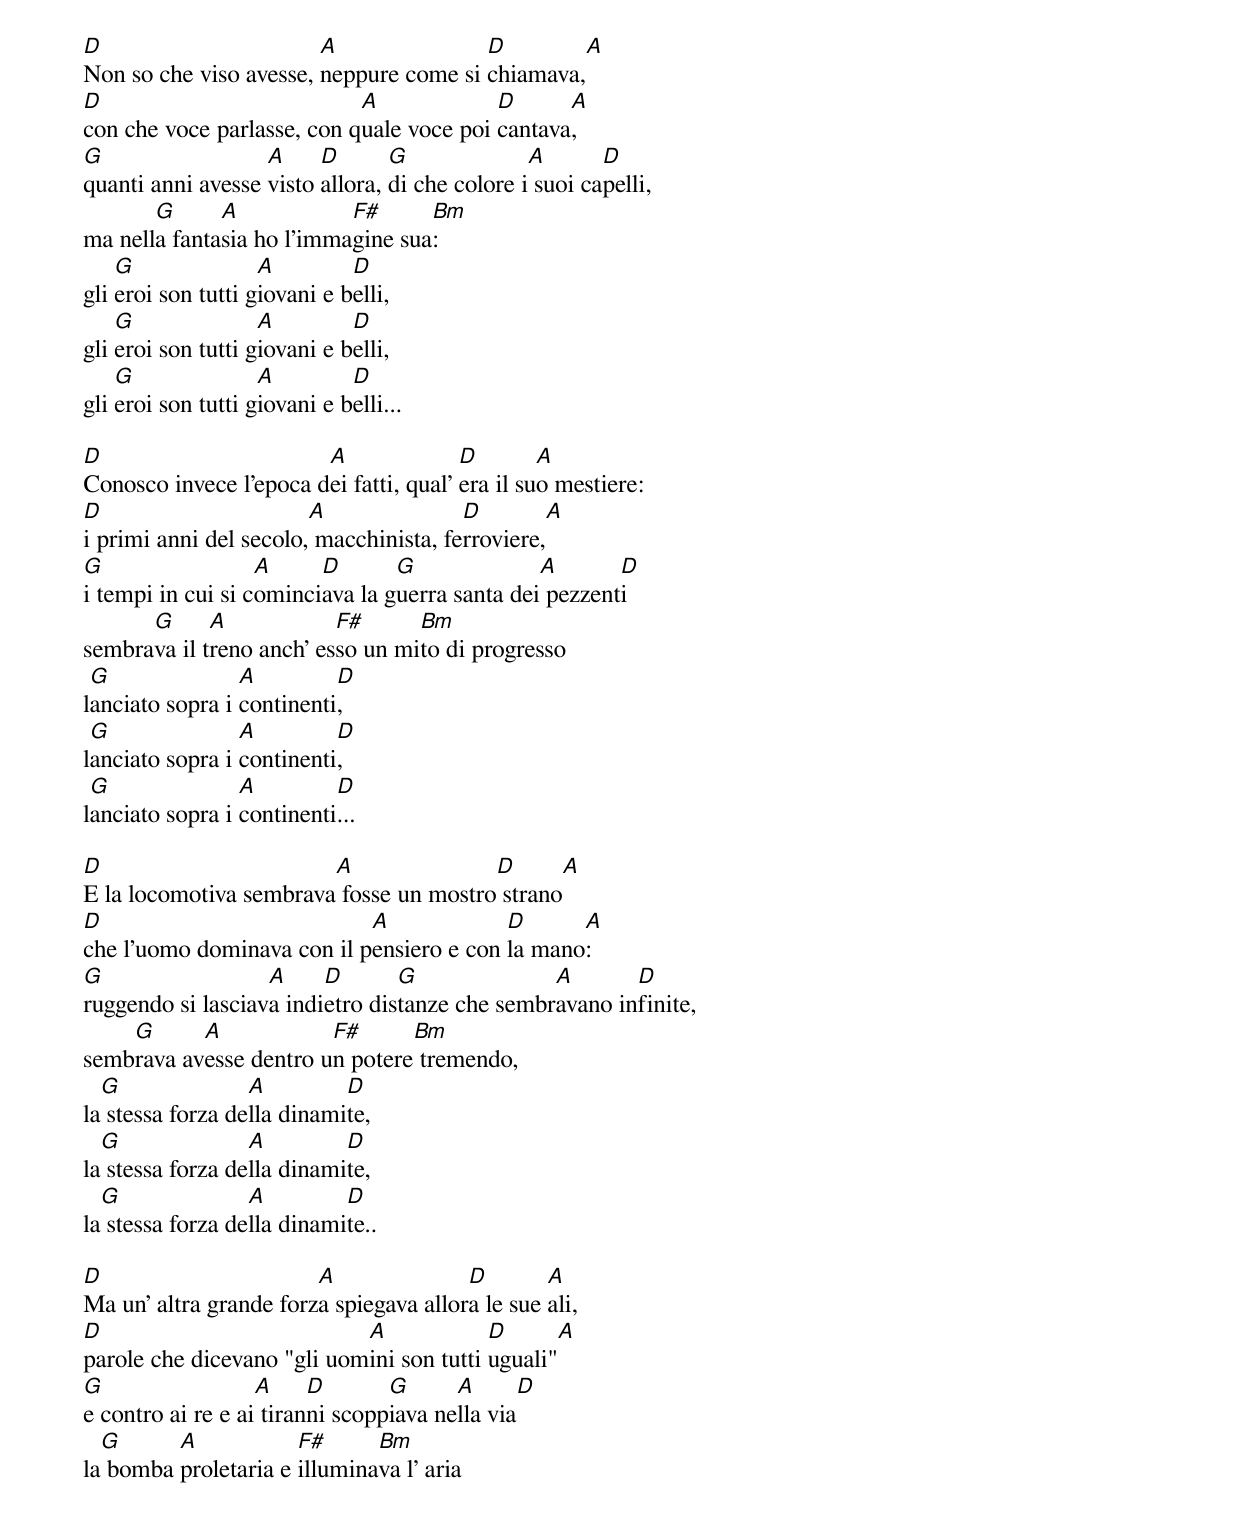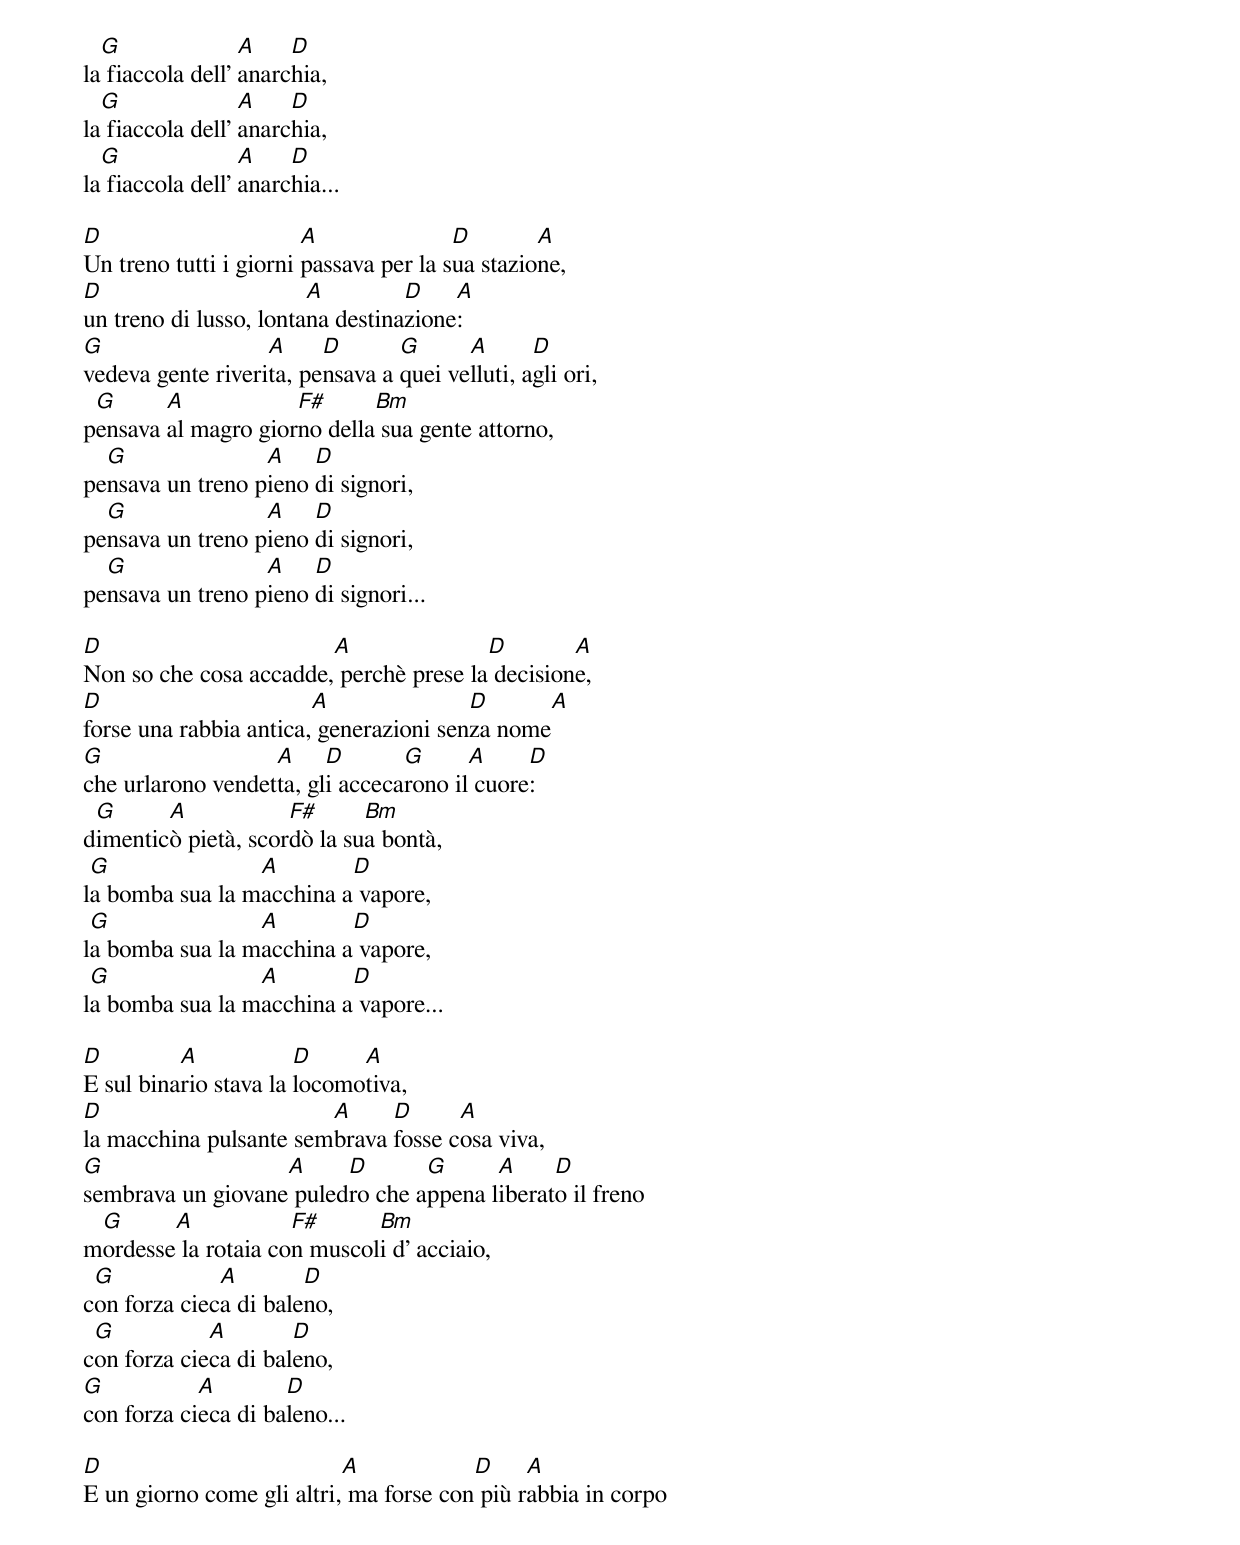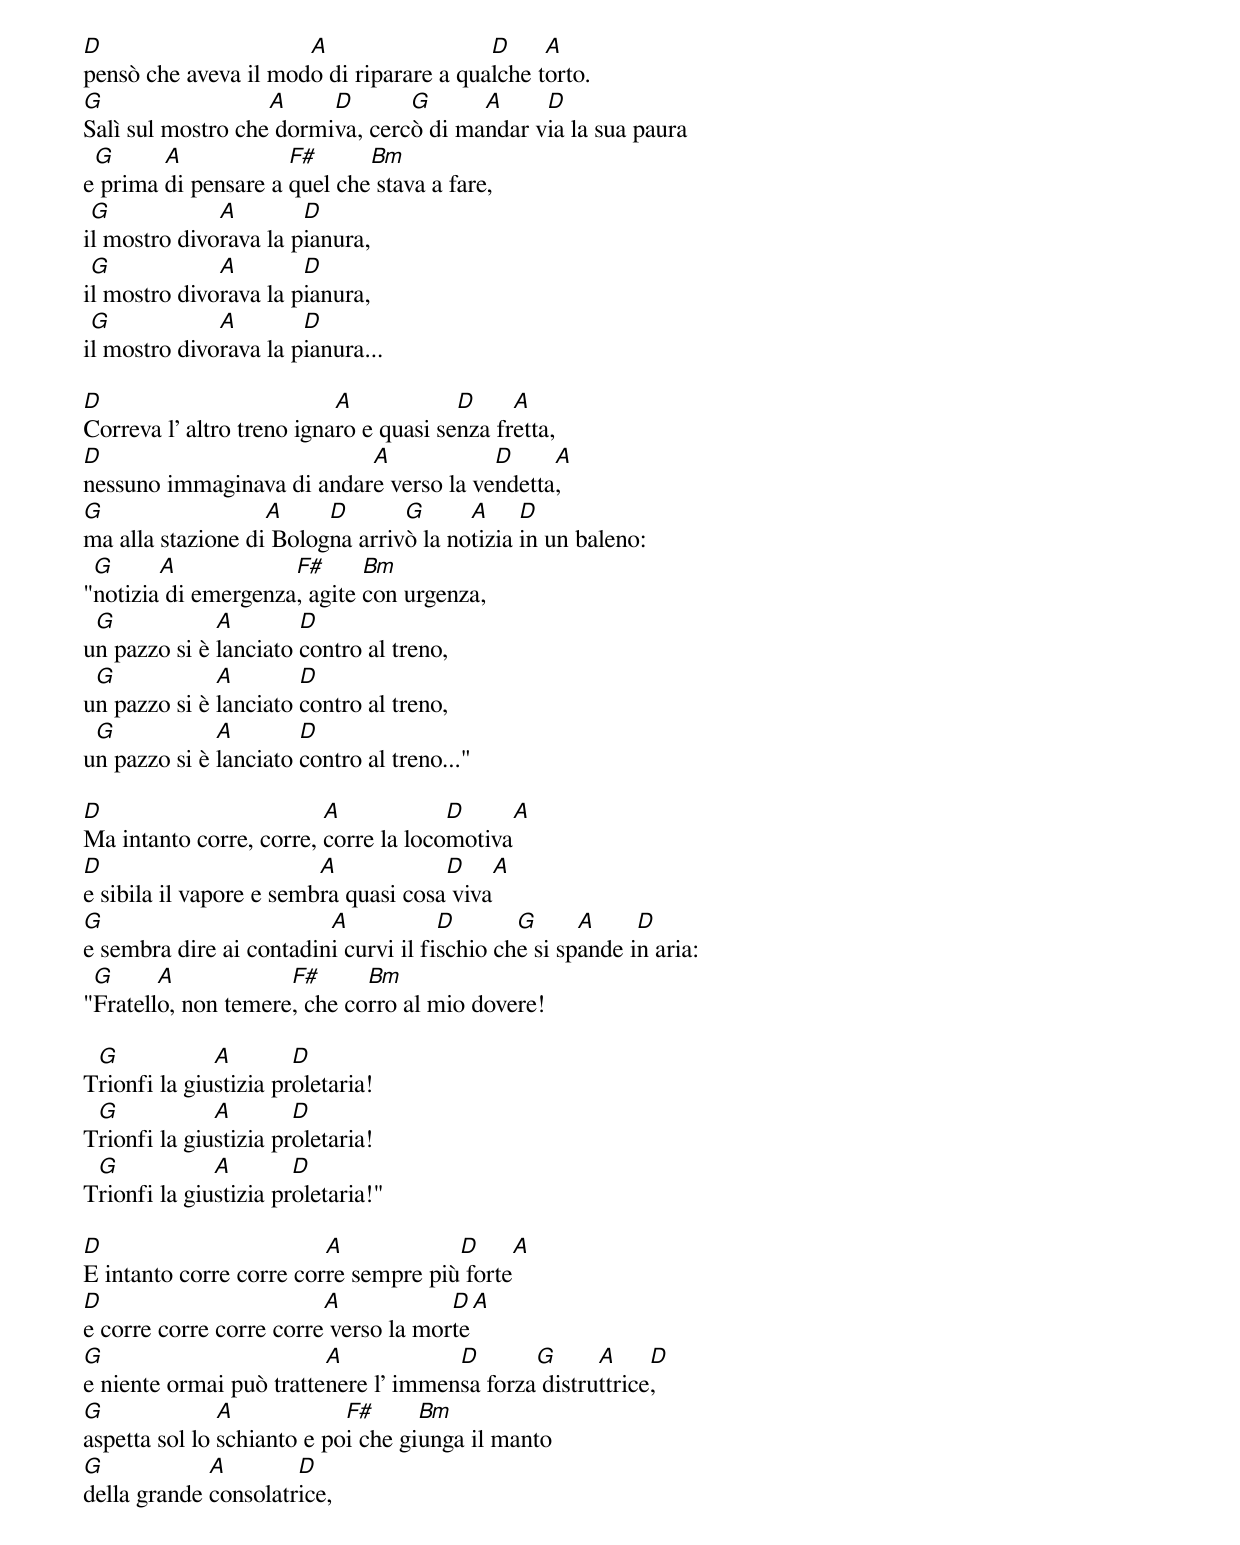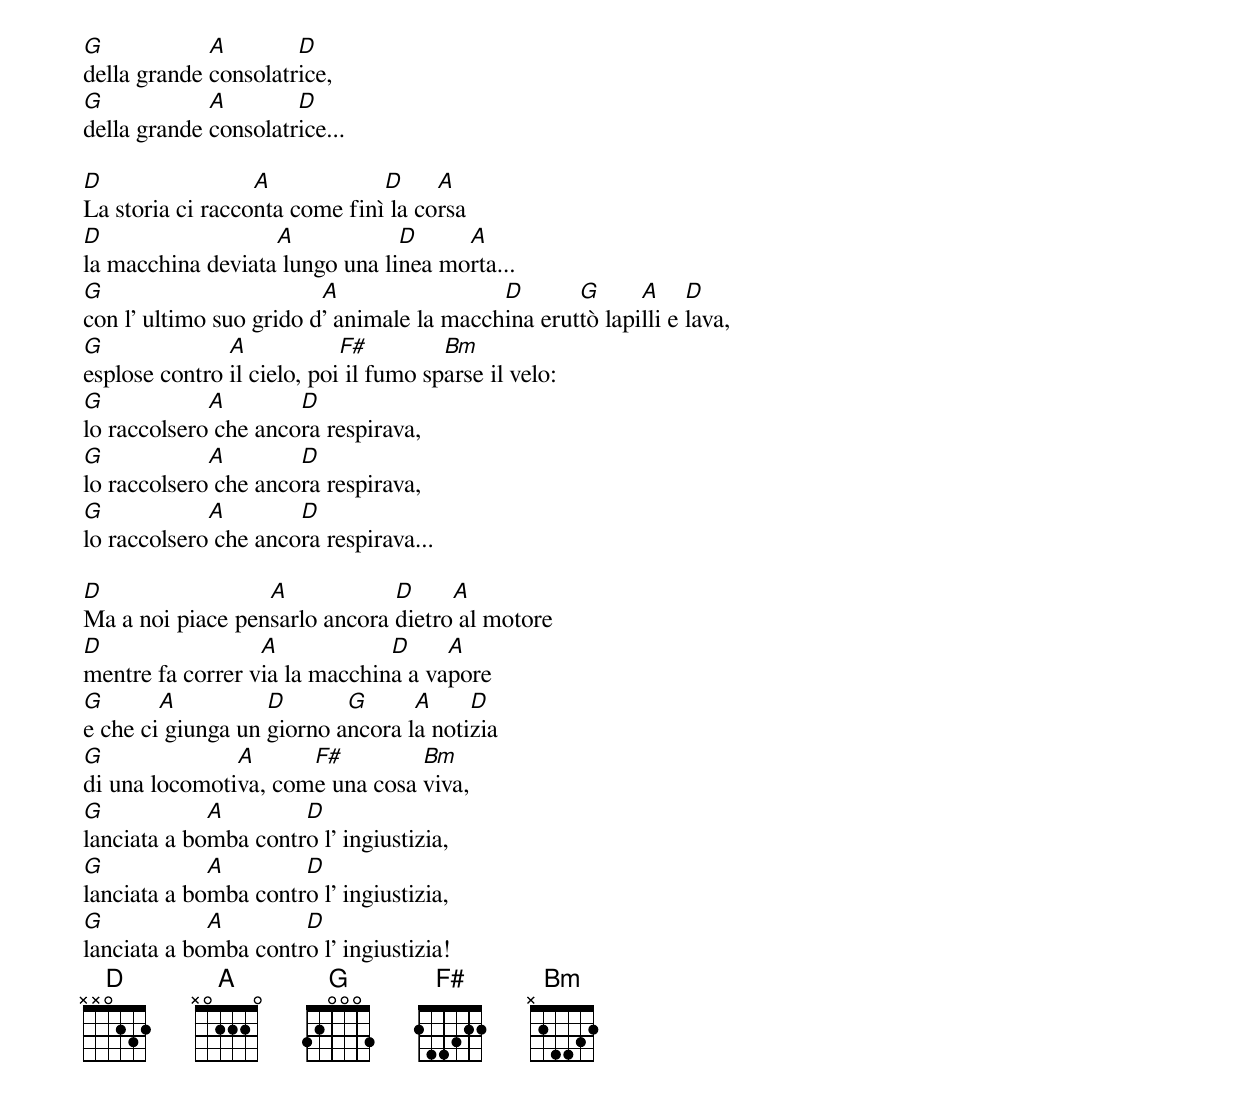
D                       A               D        A
Non so che viso avesse, neppure come si chiamava,
D                           A             D      A
con che voce parlasse, con quale voce poi cantava,
G                  A     D       G              A       D
quanti anni avesse visto allora, di che colore i suoi capelli,
       G      A            F#      Bm
ma nella fantasia ho l'immagine sua:
    G               A         D
gli eroi son tutti giovani e belli,
    G               A         D
gli eroi son tutti giovani e belli,
    G               A         D
gli eroi son tutti giovani e belli...

D                       A               D        A
Conosco invece l'epoca dei fatti, qual' era il suo mestiere:
D                       A               D        A
i primi anni del secolo, macchinista, ferroviere,
G                  A     D       G              A       D
i tempi in cui si cominciava la guerra santa dei pezzenti
      G      A            F#      Bm
sembrava il treno anch' esso un mito di progresso
 G               A         D
lanciato sopra i continenti,
 G               A         D
lanciato sopra i continenti,
 G               A         D
lanciato sopra i continenti...

D                       A               D        A
E la locomotiva sembrava fosse un mostro strano
D                           A             D      A
che l'uomo dominava con il pensiero e con la mano:
G                  A     D       G              A       D
ruggendo si lasciava indietro distanze che sembravano infinite,
    G      A            F#      Bm
sembrava avesse dentro un potere tremendo,
  G               A         D
la stessa forza della dinamite,
  G               A         D
la stessa forza della dinamite,
  G               A         D
la stessa forza della dinamite..

D                       A               D        A
Ma un' altra grande forza spiegava allora le sue ali,
D                           A             D      A
parole che dicevano "gli uomini son tutti uguali"
G                  A     D       G      A       D
e contro ai re e ai tiranni scoppiava nella via
  G      A            F#      Bm
la bomba proletaria e illuminava l' aria
  G               A    D
la fiaccola dell' anarchia,
  G               A    D
la fiaccola dell' anarchia,
  G               A    D
la fiaccola dell' anarchia...

D                       A               D        A
Un treno tutti i giorni passava per la sua stazione,
D                       A         D    A
un treno di lusso, lontana destinazione:
G                  A     D       G      A       D
vedeva gente riverita, pensava a quei velluti, agli ori,
 G      A            F#      Bm
pensava al magro giorno della sua gente attorno,
  G               A    D
pensava un treno pieno di signori,
  G               A    D
pensava un treno pieno di signori,
  G               A    D
pensava un treno pieno di signori...

D                       A               D        A
Non so che cosa accadde, perchè prese la decisione,
D                       A               D      A
forse una rabbia antica, generazioni senza nome
G                  A     D       G      A     D
che urlarono vendetta, gli accecarono il cuore:
 G      A            F#      Bm
dimenticò pietà, scordò la sua bontà,
 G               A        D
la bomba sua la macchina a vapore,
 G               A        D
la bomba sua la macchina a vapore,
 G               A        D
la bomba sua la macchina a vapore...

D         A            D     A
E sul binario stava la locomotiva,
D                       A     D      A
la macchina pulsante sembrava fosse cosa viva,
G                  A     D       G      A     D
sembrava un giovane puledro che appena liberato il freno
 G      A            F#      Bm
mordesse la rotaia con muscoli d' acciaio,
 G            A        D
con forza cieca di baleno,
 G           A        D
con forza cieca di baleno,
G           A        D
con forza cieca di baleno...

D                          A            D     A
E un giorno come gli altri, ma forse con più rabbia in corpo
D                     A                  D     A
pensò che aveva il modo di riparare a qualche torto.
G                  A     D       G      A     D
Salì sul mostro che dormiva, cercò di mandar via la sua paura
 G      A            F#      Bm
e prima di pensare a quel che stava a fare,
 G            A        D
il mostro divorava la pianura,
 G            A        D
il mostro divorava la pianura,
 G            A        D
il mostro divorava la pianura...

D                          A            D     A
Correva l' altro treno ignaro e quasi senza fretta,
D                          A            D     A
nessuno immaginava di andare verso la vendetta,
G                  A     D       G      A     D
ma alla stazione di Bologna arrivò la notizia in un baleno:
 G      A            F#      Bm
"notizia di emergenza, agite con urgenza,
 G            A        D
un pazzo si è lanciato contro al treno,
 G            A        D
un pazzo si è lanciato contro al treno,
 G            A        D
un pazzo si è lanciato contro al treno..."

D                        A            D     A
Ma intanto corre, corre, corre la locomotiva
D                        A            D     A
e sibila il vapore e sembra quasi cosa viva
G                        A            D       G      A     D
e sembra dire ai contadini curvi il fischio che si spande in aria:
 G      A            F#      Bm
"Fratello, non temere, che corro al mio dovere!

 G            A        D
Trionfi la giustizia proletaria!
 G            A        D
Trionfi la giustizia proletaria!
 G            A        D
Trionfi la giustizia proletaria!"

D                        A            D     A
E intanto corre corre corre sempre più forte
D                        A            D     A
e corre corre corre corre verso la morte
G                        A            D       G      A     D
e niente ormai può trattenere l' immensa forza distruttrice,
G              A            F#      Bm
aspetta sol lo schianto e poi che giunga il manto
G            A        D
della grande consolatrice,
G            A        D
della grande consolatrice,
G            A        D
della grande consolatrice...

D                 A            D     A
La storia ci racconta come finì la corsa
D                  A            D     A
la macchina deviata lungo una linea morta...
G                        A                 D       G      A     D
con l' ultimo suo grido d' animale la macchina eruttò lapilli e lava,
G              A            F#         Bm
esplose contro il cielo, poi il fumo sparse il velo:
G            A        D
lo raccolsero che ancora respirava,
G            A        D
lo raccolsero che ancora respirava,
G            A        D
lo raccolsero che ancora respirava...

D                 A            D     A
Ma a noi piace pensarlo ancora dietro al motore
D                 A            D     A
mentre fa correr via la macchina a vapore
G       A          D       G      A     D
e che ci giunga un giorno ancora la notizia
G              A      F#         Bm
di una locomotiva, come una cosa viva,
G            A        D
lanciata a bomba contro l' ingiustizia,
G            A        D
lanciata a bomba contro l' ingiustizia,
G            A        D
lanciata a bomba contro l' ingiustizia!
